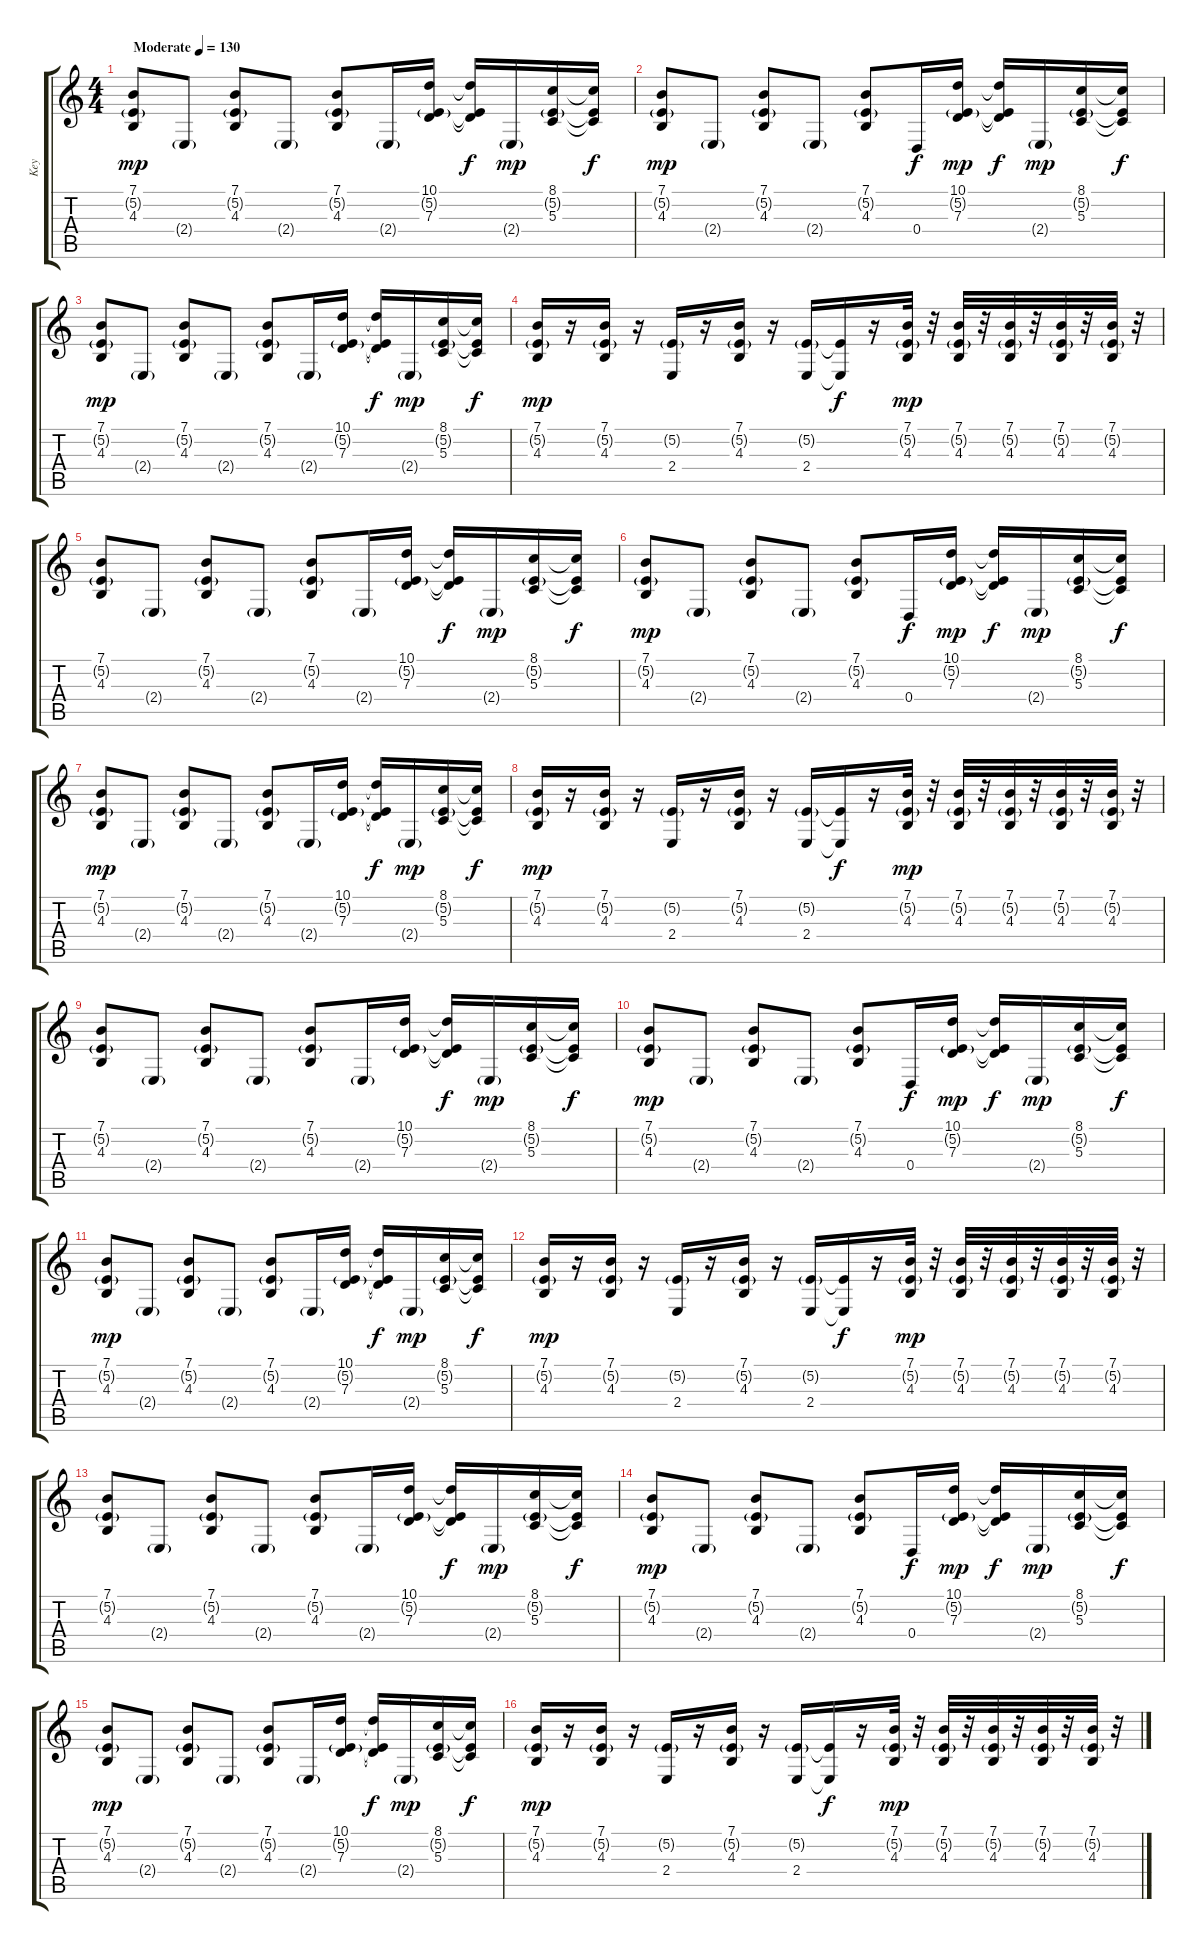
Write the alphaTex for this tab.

\track ("Key" "Key") {instrument lead2sawtooth}
\staff {score tabs}
\tuning (E4 B3 G3 D3 A2 E2) {hide}
\ts (4 4)
\tempo (130 "Moderate")
\clef g2
\ks c
(7.1 5.2{g} 4.3).8{dy mp instrument lead2sawtooth} 2.4{g}.8 (7.1 5.2{g} 4.3).8 2.4{g}.8 (7.1 5.2{g} 4.3).8 2.4{g}.16 (10.1 5.2{g} 7.3).16 (10.1{t} 5.2{t} 7.3{t}).16{dy f} 2.4{g}.16{dy mp} (8.1 5.2{g} 5.3).16 (8.1{t} 5.2{t} 5.3{t}).16{dy f} |
(7.1 5.2{g} 4.3).8{dy mp} 2.4{g}.8 (7.1 5.2{g} 4.3).8 2.4{g}.8 (7.1 5.2{g} 4.3).8 0.4.16{dy f} (10.1 5.2{g} 7.3).16{dy mp} (10.1{t} 5.2{t} 7.3{t}).16{dy f} 2.4{g}.16{dy mp} (8.1 5.2{g} 5.3).16 (8.1{t} 5.2{t} 5.3{t}).16{dy f} |
(7.1 5.2{g} 4.3).8{dy mp} 2.4{g}.8 (7.1 5.2{g} 4.3).8 2.4{g}.8 (7.1 5.2{g} 4.3).8 2.4{g}.16 (10.1 5.2{g} 7.3).16 (10.1{t} 5.2{t} 7.3{t}).16{dy f} 2.4{g}.16{dy mp} (8.1 5.2{g} 5.3).16 (8.1{t} 5.2{t} 5.3{t}).16{dy f} |
(7.1 5.2{g} 4.3).16{dy mp} r.16 (7.1 5.2{g} 4.3).16 r.16 (5.2{g} 2.4).16 r.16 (7.1 5.2{g} 4.3).16 r.16 (5.2{g} 2.4).16 (5.2{t} 2.4{t}).16{dy f} r.16 (7.1 5.2{g} 4.3).32{dy mp} r.32 (7.1 5.2{g} 4.3).32 r.32 (7.1 5.2{g} 4.3).32 r.32 (7.1 5.2{g} 4.3).32 r.32 (7.1 5.2{g} 4.3).32 r.32 |
(7.1 5.2{g} 4.3).8 2.4{g}.8 (7.1 5.2{g} 4.3).8 2.4{g}.8 (7.1 5.2{g} 4.3).8 2.4{g}.16 (10.1 5.2{g} 7.3).16 (10.1{t} 5.2{t} 7.3{t}).16{dy f} 2.4{g}.16{dy mp} (8.1 5.2{g} 5.3).16 (8.1{t} 5.2{t} 5.3{t}).16{dy f} |
(7.1 5.2{g} 4.3).8{dy mp} 2.4{g}.8 (7.1 5.2{g} 4.3).8 2.4{g}.8 (7.1 5.2{g} 4.3).8 0.4.16{dy f} (10.1 5.2{g} 7.3).16{dy mp} (10.1{t} 5.2{t} 7.3{t}).16{dy f} 2.4{g}.16{dy mp} (8.1 5.2{g} 5.3).16 (8.1{t} 5.2{t} 5.3{t}).16{dy f} |
(7.1 5.2{g} 4.3).8{dy mp} 2.4{g}.8 (7.1 5.2{g} 4.3).8 2.4{g}.8 (7.1 5.2{g} 4.3).8 2.4{g}.16 (10.1 5.2{g} 7.3).16 (10.1{t} 5.2{t} 7.3{t}).16{dy f} 2.4{g}.16{dy mp} (8.1 5.2{g} 5.3).16 (8.1{t} 5.2{t} 5.3{t}).16{dy f} |
(7.1 5.2{g} 4.3).16{dy mp} r.16 (7.1 5.2{g} 4.3).16 r.16 (5.2{g} 2.4).16 r.16 (7.1 5.2{g} 4.3).16 r.16 (5.2{g} 2.4).16 (5.2{t} 2.4{t}).16{dy f} r.16 (7.1 5.2{g} 4.3).32{dy mp} r.32 (7.1 5.2{g} 4.3).32 r.32 (7.1 5.2{g} 4.3).32 r.32 (7.1 5.2{g} 4.3).32 r.32 (7.1 5.2{g} 4.3).32 r.32 |
(7.1 5.2{g} 4.3).8 2.4{g}.8 (7.1 5.2{g} 4.3).8 2.4{g}.8 (7.1 5.2{g} 4.3).8 2.4{g}.16 (10.1 5.2{g} 7.3).16 (10.1{t} 5.2{t} 7.3{t}).16{dy f} 2.4{g}.16{dy mp} (8.1 5.2{g} 5.3).16 (8.1{t} 5.2{t} 5.3{t}).16{dy f} |
(7.1 5.2{g} 4.3).8{dy mp} 2.4{g}.8 (7.1 5.2{g} 4.3).8 2.4{g}.8 (7.1 5.2{g} 4.3).8 0.4.16{dy f} (10.1 5.2{g} 7.3).16{dy mp} (10.1{t} 5.2{t} 7.3{t}).16{dy f} 2.4{g}.16{dy mp} (8.1 5.2{g} 5.3).16 (8.1{t} 5.2{t} 5.3{t}).16{dy f} |
(7.1 5.2{g} 4.3).8{dy mp} 2.4{g}.8 (7.1 5.2{g} 4.3).8 2.4{g}.8 (7.1 5.2{g} 4.3).8 2.4{g}.16 (10.1 5.2{g} 7.3).16 (10.1{t} 5.2{t} 7.3{t}).16{dy f} 2.4{g}.16{dy mp} (8.1 5.2{g} 5.3).16 (8.1{t} 5.2{t} 5.3{t}).16{dy f} |
(7.1 5.2{g} 4.3).16{dy mp} r.16 (7.1 5.2{g} 4.3).16 r.16 (5.2{g} 2.4).16 r.16 (7.1 5.2{g} 4.3).16 r.16 (5.2{g} 2.4).16 (5.2{t} 2.4{t}).16{dy f} r.16 (7.1 5.2{g} 4.3).32{dy mp} r.32 (7.1 5.2{g} 4.3).32 r.32 (7.1 5.2{g} 4.3).32 r.32 (7.1 5.2{g} 4.3).32 r.32 (7.1 5.2{g} 4.3).32 r.32 |
(7.1 5.2{g} 4.3).8 2.4{g}.8 (7.1 5.2{g} 4.3).8 2.4{g}.8 (7.1 5.2{g} 4.3).8 2.4{g}.16 (10.1 5.2{g} 7.3).16 (10.1{t} 5.2{t} 7.3{t}).16{dy f} 2.4{g}.16{dy mp} (8.1 5.2{g} 5.3).16 (8.1{t} 5.2{t} 5.3{t}).16{dy f} |
(7.1 5.2{g} 4.3).8{dy mp} 2.4{g}.8 (7.1 5.2{g} 4.3).8 2.4{g}.8 (7.1 5.2{g} 4.3).8 0.4.16{dy f} (10.1 5.2{g} 7.3).16{dy mp} (10.1{t} 5.2{t} 7.3{t}).16{dy f} 2.4{g}.16{dy mp} (8.1 5.2{g} 5.3).16 (8.1{t} 5.2{t} 5.3{t}).16{dy f} |
(7.1 5.2{g} 4.3).8{dy mp} 2.4{g}.8 (7.1 5.2{g} 4.3).8 2.4{g}.8 (7.1 5.2{g} 4.3).8 2.4{g}.16 (10.1 5.2{g} 7.3).16 (10.1{t} 5.2{t} 7.3{t}).16{dy f} 2.4{g}.16{dy mp} (8.1 5.2{g} 5.3).16 (8.1{t} 5.2{t} 5.3{t}).16{dy f} |
(7.1 5.2{g} 4.3).16{dy mp} r.16 (7.1 5.2{g} 4.3).16 r.16 (5.2{g} 2.4).16 r.16 (7.1 5.2{g} 4.3).16 r.16 (5.2{g} 2.4).16 (5.2{t} 2.4{t}).16{dy f} r.16 (7.1 5.2{g} 4.3).32{dy mp} r.32 (7.1 5.2{g} 4.3).32 r.32 (7.1 5.2{g} 4.3).32 r.32 (7.1 5.2{g} 4.3).32 r.32 (7.1 5.2{g} 4.3).32 r.32
